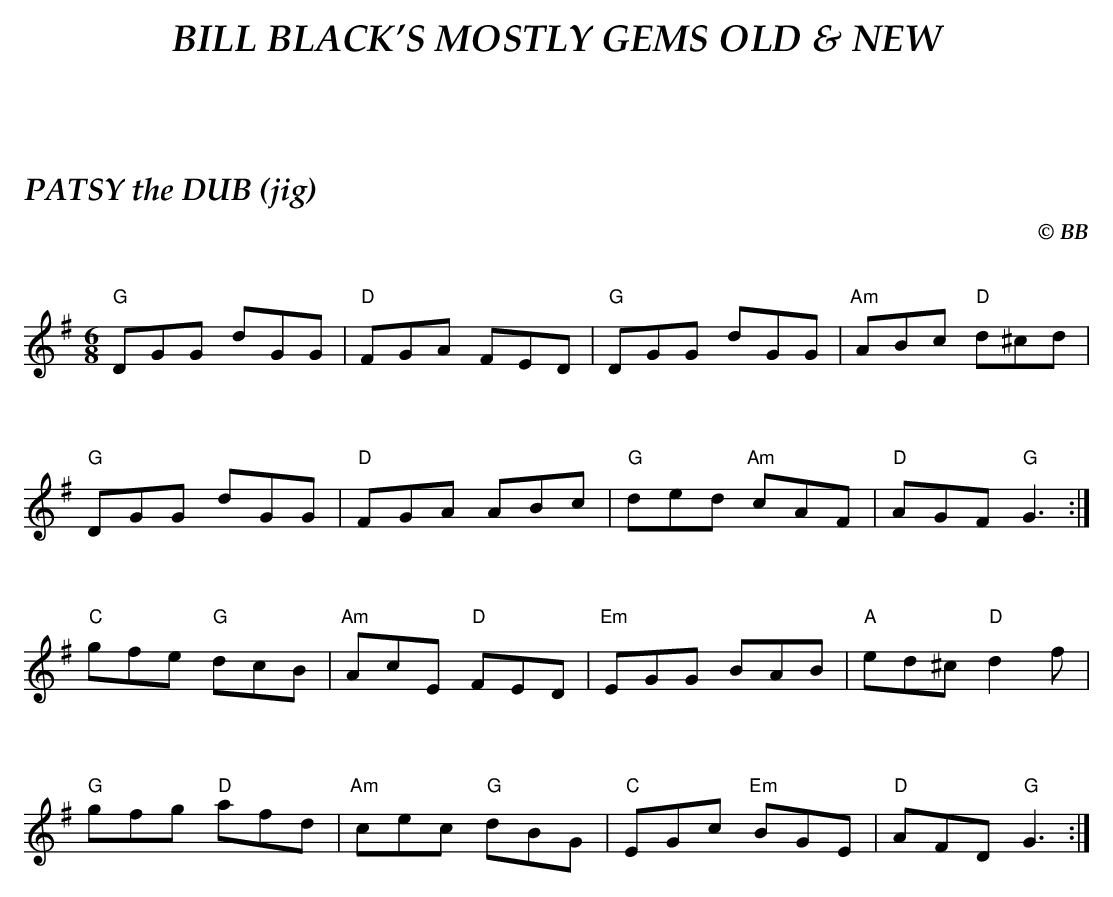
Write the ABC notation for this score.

X:1
T:PATSY the DUB (jig)
C:© BB
Q:1/4=160
L:1/8
M:6/8
K:G
"G"DGG dGG|"D"FGA FED|"G"DGG dGG|"Am"ABc "D"d^cd|
"G"DGG dGG|"D"FGA ABc|"G"ded "Am"cAF|"D"AGF "G"G3 :|
"C"gfe "G"dcB|"Am"AcE "D"FED|"Em"EGG BAB|"A"ed^c "D"d2 f|
"G"gfg "D"afd|"Am"cec "G"dBG|"C"EGc "Em"BGE|"D"AFD "G"G3 :|
